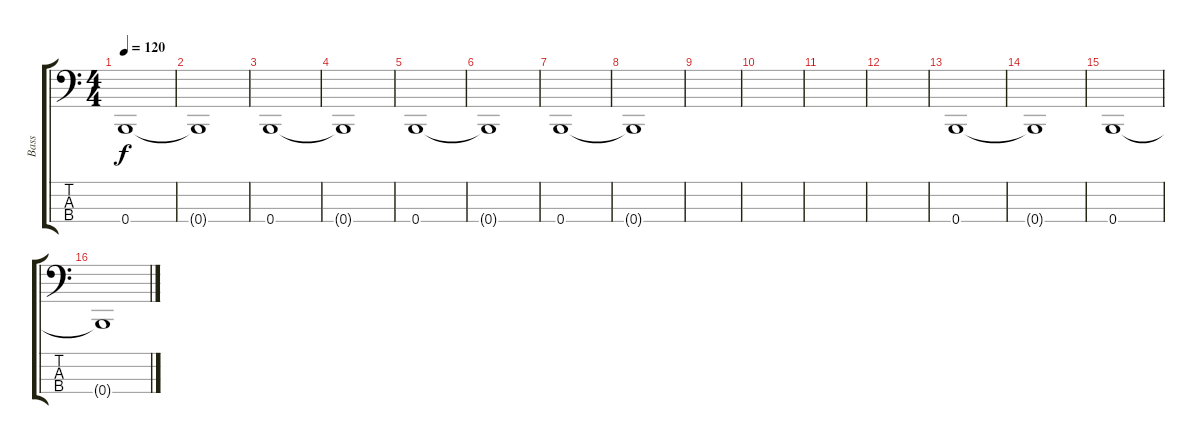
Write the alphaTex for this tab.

\track ("Bass" "Bass") {instrument electricbassfinger}
\staff {score tabs}
\tuning (D2 A1 E1 B0) {hide}
\ts (4 4)
\tempo 120
\clef f4
\ks c
0.4.1{dy f instrument electricbassfinger} |
0.4{t}.1 |
0.4.1 |
0.4{t}.1 |
0.4.1 |
0.4{t}.1 |
0.4.1 |
0.4{t}.1 |
|
|
|
|
0.4.1 |
0.4{t}.1 |
0.4.1 |
0.4{t}.1
